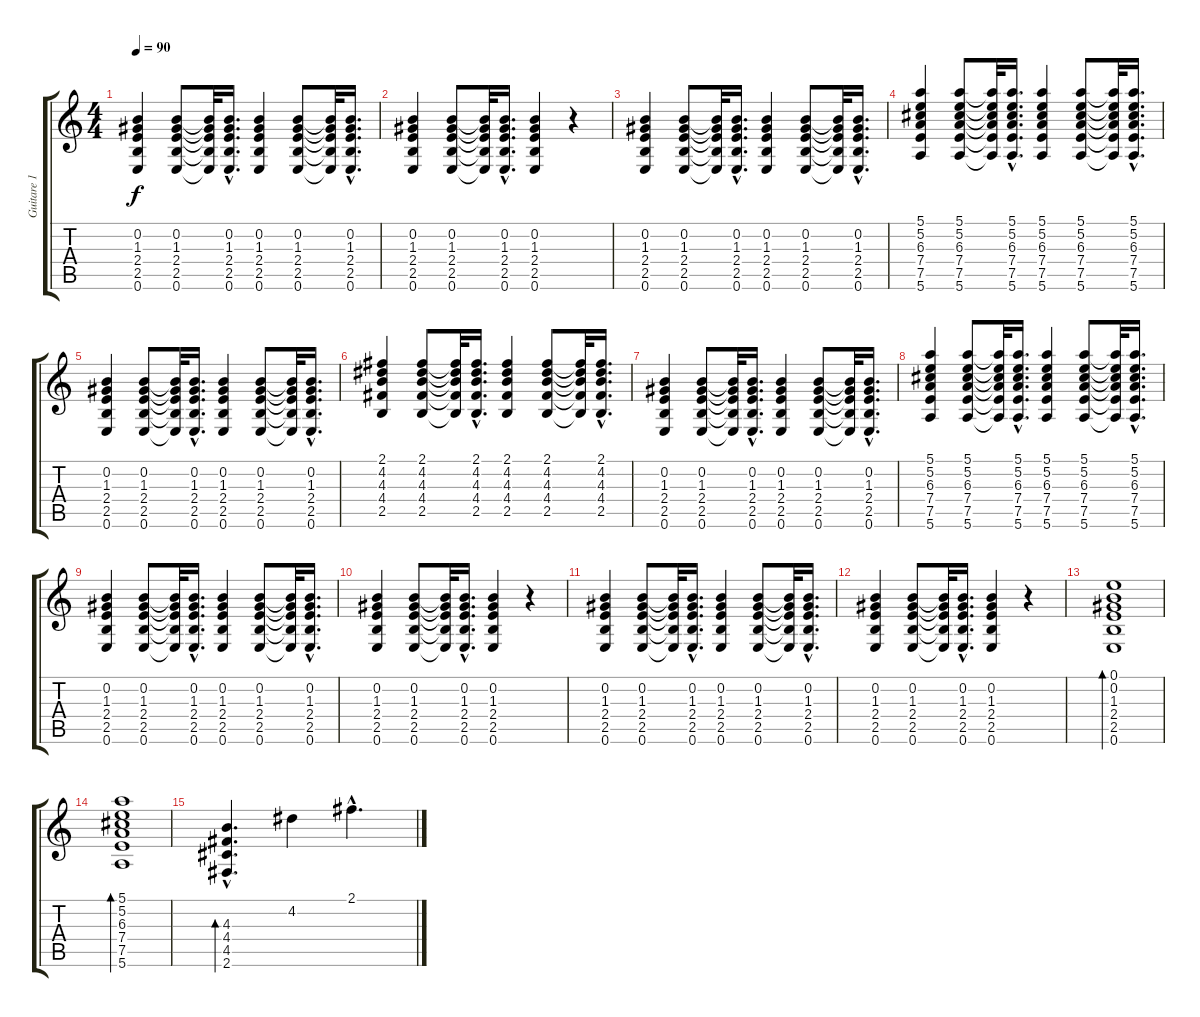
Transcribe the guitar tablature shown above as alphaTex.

\track ("Guitare 1" "Guitare 1") {instrument acousticguitarnylon}
\staff {score tabs}
\tuning (E4 B3 G3 D3 A2 E2) {hide}
\ts (4 4)
\tempo 90
\clef g2
\ks c
(0.2 1.3 2.4 2.5 0.6).4{dy f} (0.2 1.3 2.4 2.5 0.6).8 (0.2{t} 1.3{t} 2.4{t} 2.5{t} 0.6{t}).32 (0.2{hac} 1.3{hac} 2.4{hac} 2.5{hac} 0.6{hac}).16{d} (0.2 1.3 2.4 2.5 0.6).4 (0.2 1.3 2.4 2.5 0.6).8 (0.2{t} 1.3{t} 2.4{t} 2.5{t} 0.6{t}).32 (0.2{hac} 1.3{hac} 2.4{hac} 2.5{hac} 0.6{hac}).16{d} |
(0.2 1.3 2.4 2.5 0.6).4 (0.2 1.3 2.4 2.5 0.6).8 (0.2{t} 1.3{t} 2.4{t} 2.5{t} 0.6{t}).32 (0.2{hac} 1.3{hac} 2.4{hac} 2.5{hac} 0.6{hac}).16{d} (0.2 1.3 2.4 2.5 0.6).4 r.4 |
(0.2 1.3 2.4 2.5 0.6).4 (0.2 1.3 2.4 2.5 0.6).8 (0.2{t} 1.3{t} 2.4{t} 2.5{t} 0.6{t}).32 (0.2{hac} 1.3{hac} 2.4{hac} 2.5{hac} 0.6{hac}).16{d} (0.2 1.3 2.4 2.5 0.6).4 (0.2 1.3 2.4 2.5 0.6).8 (0.2{t} 1.3{t} 2.4{t} 2.5{t} 0.6{t}).32 (0.2{hac} 1.3{hac} 2.4{hac} 2.5{hac} 0.6{hac}).16{d} |
(5.1 5.2 6.3 7.4 7.5 5.6).4 (5.1 5.2 6.3 7.4 7.5 5.6).8 (5.1{t} 5.2{t} 6.3{t} 7.4{t} 7.5{t} 5.6{t}).32 (5.1{hac} 5.2{hac} 6.3{hac} 7.4{hac} 7.5{hac} 5.6{hac}).16{d} (5.1 5.2 6.3 7.4 7.5 5.6).4 (5.1 5.2 6.3 7.4 7.5 5.6).8 (5.1{t} 5.2{t} 6.3{t} 7.4{t} 7.5{t} 5.6{t}).32 (5.1{hac} 5.2{hac} 6.3{hac} 7.4{hac} 7.5{hac} 5.6{hac}).16{d} |
(0.2 1.3 2.4 2.5 0.6).4 (0.2 1.3 2.4 2.5 0.6).8 (0.2{t} 1.3{t} 2.4{t} 2.5{t} 0.6{t}).32 (0.2{hac} 1.3{hac} 2.4{hac} 2.5{hac} 0.6{hac}).16{d} (0.2 1.3 2.4 2.5 0.6).4 (0.2 1.3 2.4 2.5 0.6).8 (0.2{t} 1.3{t} 2.4{t} 2.5{t} 0.6{t}).32 (0.2{hac} 1.3{hac} 2.4{hac} 2.5{hac} 0.6{hac}).16{d} |
(2.1 4.2 4.3 4.4 2.5).4 (2.1 4.2 4.3 4.4 2.5).8 (2.1{t} 4.2{t} 4.3{t} 4.4{t} 2.5{t}).32 (2.1{hac} 4.2{hac} 4.3{hac} 4.4{hac} 2.5{hac}).16{d} (2.1 4.2 4.3 4.4 2.5).4 (2.1 4.2 4.3 4.4 2.5).8 (2.1{t} 4.2{t} 4.3{t} 4.4{t} 2.5{t}).32 (2.1{hac} 4.2{hac} 4.3{hac} 4.4{hac} 2.5{hac}).16{d} |
(0.2 1.3 2.4 2.5 0.6).4 (0.2 1.3 2.4 2.5 0.6).8 (0.2{t} 1.3{t} 2.4{t} 2.5{t} 0.6{t}).32 (0.2{hac} 1.3{hac} 2.4{hac} 2.5{hac} 0.6{hac}).16{d} (0.2 1.3 2.4 2.5 0.6).4 (0.2 1.3 2.4 2.5 0.6).8 (0.2{t} 1.3{t} 2.4{t} 2.5{t} 0.6{t}).32 (0.2{hac} 1.3{hac} 2.4{hac} 2.5{hac} 0.6{hac}).16{d} |
(5.1 5.2 6.3 7.4 7.5 5.6).4 (5.1 5.2 6.3 7.4 7.5 5.6).8 (5.1{t} 5.2{t} 6.3{t} 7.4{t} 7.5{t} 5.6{t}).32 (5.1{hac} 5.2{hac} 6.3{hac} 7.4{hac} 7.5{hac} 5.6{hac}).16{d} (5.1 5.2 6.3 7.4 7.5 5.6).4 (5.1 5.2 6.3 7.4 7.5 5.6).8 (5.1{t} 5.2{t} 6.3{t} 7.4{t} 7.5{t} 5.6{t}).32 (5.1{hac} 5.2{hac} 6.3{hac} 7.4{hac} 7.5{hac} 5.6{hac}).16{d} |
(0.2 1.3 2.4 2.5 0.6).4 (0.2 1.3 2.4 2.5 0.6).8 (0.2{t} 1.3{t} 2.4{t} 2.5{t} 0.6{t}).32 (0.2{hac} 1.3{hac} 2.4{hac} 2.5{hac} 0.6{hac}).16{d} (0.2 1.3 2.4 2.5 0.6).4 (0.2 1.3 2.4 2.5 0.6).8 (0.2{t} 1.3{t} 2.4{t} 2.5{t} 0.6{t}).32 (0.2{hac} 1.3{hac} 2.4{hac} 2.5{hac} 0.6{hac}).16{d} |
(0.2 1.3 2.4 2.5 0.6).4 (0.2 1.3 2.4 2.5 0.6).8 (0.2{t} 1.3{t} 2.4{t} 2.5{t} 0.6{t}).32 (0.2{hac} 1.3{hac} 2.4{hac} 2.5{hac} 0.6{hac}).16{d} (0.2 1.3 2.4 2.5 0.6).4 r.4 |
(0.2 1.3 2.4 2.5 0.6).4 (0.2 1.3 2.4 2.5 0.6).8 (0.2{t} 1.3{t} 2.4{t} 2.5{t} 0.6{t}).32 (0.2{hac} 1.3{hac} 2.4{hac} 2.5{hac} 0.6{hac}).16{d} (0.2 1.3 2.4 2.5 0.6).4 (0.2 1.3 2.4 2.5 0.6).8 (0.2{t} 1.3{t} 2.4{t} 2.5{t} 0.6{t}).32 (0.2{hac} 1.3{hac} 2.4{hac} 2.5{hac} 0.6{hac}).16{d} |
(0.2 1.3 2.4 2.5 0.6).4 (0.2 1.3 2.4 2.5 0.6).8 (0.2{t} 1.3{t} 2.4{t} 2.5{t} 0.6{t}).32 (0.2{hac} 1.3{hac} 2.4{hac} 2.5{hac} 0.6{hac}).16{d} (0.2 1.3 2.4 2.5 0.6).4 r.4 |
(0.1 0.2 1.3 2.4 2.5 0.6).1{bd 480} |
(5.1 5.2 6.3 7.4 7.5 5.6).1{bd 480} |
(4.3{hac} 4.4{hac} 4.5{hac} 2.6{hac}).4{d bd 480} 4.2.4 2.1{hac}.4{d}
